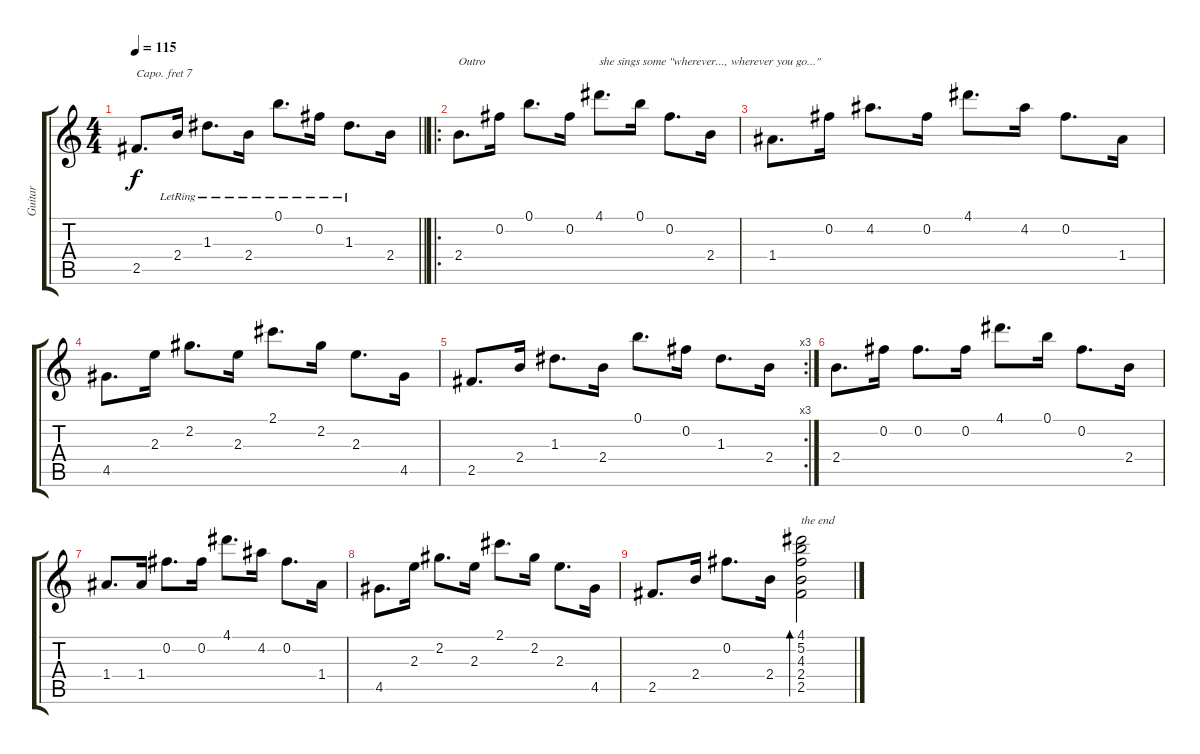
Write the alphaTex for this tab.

\track ("Guitar" "Guitar") {instrument acousticguitarnylon}
\staff {score tabs}
\capo 7
\tuning (E4 B3 G3 D3 A2 E2) {hide}
\ts (4 4)
\tempo 115
\clef g2
\barLineRight lightlight
\ks c
2.5.8{d dy f} 2.4{lr}.16 1.3{lr}.8{d} 2.4{lr}.16 0.1{lr}.8{d} 0.2{lr}.16 1.3{lr}.8{d} 2.4.16 |
\ro
2.4.8{d txt "Outro"} 0.2.16 0.1.8{d} 0.2.16 4.1.8{d txt "she sings some \"wherever..., wherever you go...\" "} 0.1.16 0.2.8{d} 2.4.16 |
1.4.8{d} 0.2.16 4.2.8{d} 0.2.16 4.1.8{d} 4.2.16 0.2.8{d} 1.4.16 |
4.5.8{d} 2.3.16 2.2.8{d} 2.3.16 2.1.8{d} 2.2.16 2.3.8{d} 4.5.16 |
\rc 3
2.5.8{d} 2.4.16 1.3.8{d} 2.4.16 0.1.8{d} 0.2.16 1.3.8{d} 2.4.16 |
2.4.8{d} 0.2.16 0.2.8{d} 0.2.16 4.1.8{d} 0.1.16 0.2.8{d} 2.4.16 |
1.4.8{d} 1.4.16 0.2.8{d} 0.2.16 4.1.8{d} 4.2.16 0.2.8{d} 1.4.16 |
4.5.8{d} 2.3.16 2.2.8{d} 2.3.16 2.1.8{d} 2.2.16 2.3.8{d} 4.5.16 |
2.5.8{d} 2.4.16 0.2.8{d} 2.4.16 (4.1 5.2 4.3 2.4 2.5).2{bd 480 txt "the end"}
